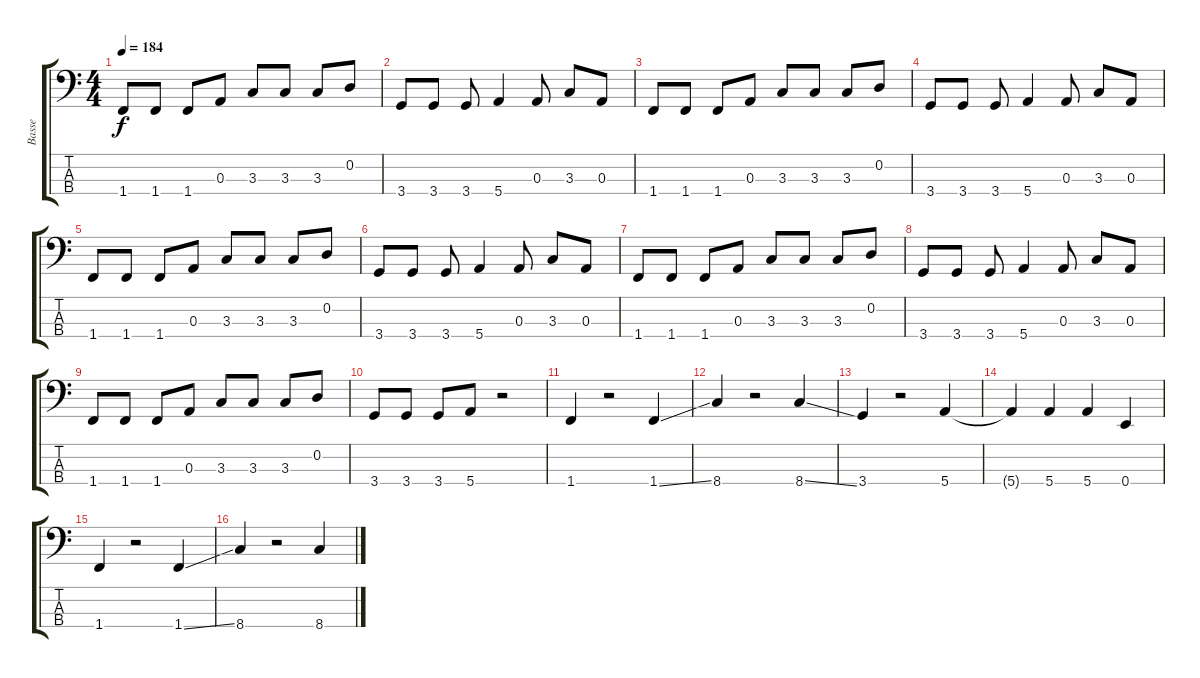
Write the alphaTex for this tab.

\track ("Basse" "Basse") {instrument electricbassfinger}
\staff {score tabs}
\tuning (G2 D2 A1 E1) {hide}
\ts (4 4)
\tempo 184
\clef f4
\ks c
1.4.8{dy f} 1.4.8 1.4.8 0.3.8 3.3.8 3.3.8 3.3.8 0.2.8 |
3.4.8 3.4.8 3.4.8 5.4.4 0.3.8 3.3.8 0.3.8 |
1.4.8 1.4.8 1.4.8 0.3.8 3.3.8 3.3.8 3.3.8 0.2.8 |
3.4.8 3.4.8 3.4.8 5.4.4 0.3.8 3.3.8 0.3.8 |
1.4.8 1.4.8 1.4.8 0.3.8 3.3.8 3.3.8 3.3.8 0.2.8 |
3.4.8 3.4.8 3.4.8 5.4.4 0.3.8 3.3.8 0.3.8 |
1.4.8 1.4.8 1.4.8 0.3.8 3.3.8 3.3.8 3.3.8 0.2.8 |
3.4.8 3.4.8 3.4.8 5.4.4 0.3.8 3.3.8 0.3.8 |
1.4.8 1.4.8 1.4.8 0.3.8 3.3.8 3.3.8 3.3.8 0.2.8 |
3.4.8 3.4.8 3.4.8 5.4.8 r.2 |
1.4.4 r.2 1.4{ss}.4 |
8.4.4 r.2 8.4{ss}.4 |
3.4.4 r.2 5.4.4 |
5.4{t}.4 5.4.4 5.4.4 0.4.4 |
1.4.4 r.2 1.4{ss}.4 |
8.4.4 r.2 8.4{ss}.4
